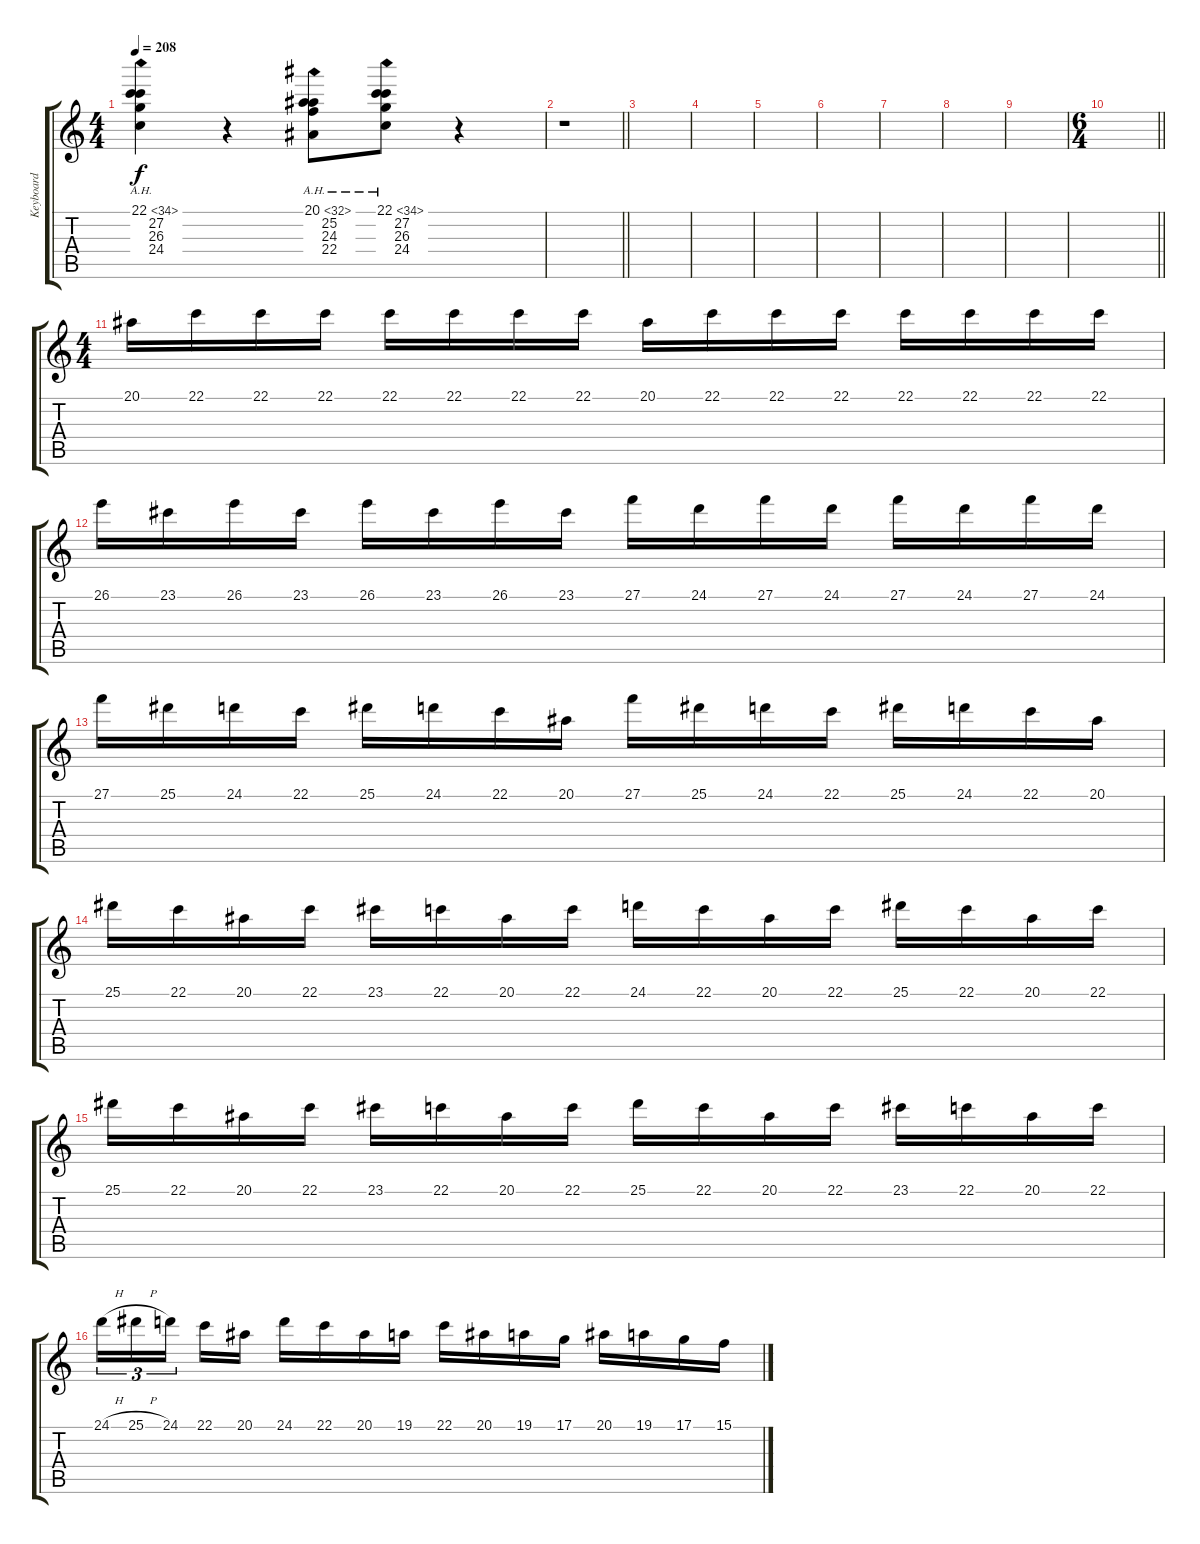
\track ("Keyboard" "Keyboard") {instrument stringensemble1}
\staff {score tabs}
\tuning (D4 A3 F3 C3 G2 C2) {hide}
\ts (4 4)
\tempo 208
\clef g2
\ks c
(22.1{ah 12} 27.2 26.3 24.4).4{dy f volume 10 balance 8 instrument orchestrahit} r.4 (20.1{ah 12} 25.2 24.3 22.4).8 (22.1{ah 12} 27.2 26.3 24.4).8 r.4 |
\barLineRight lightlight
r.1 |
|
|
|
|
|
|
|
\ts (6 4)
\barLineRight lightlight
|
\ts (4 4)
20.1.16{volume 16 balance 8 instrument lead2sawtooth} 22.1.16 22.1.16 22.1.16 22.1.16 22.1.16 22.1.16 22.1.16 20.1.16 22.1.16 22.1.16 22.1.16 22.1.16 22.1.16 22.1.16 22.1.16 |
26.1.16 23.1.16 26.1.16 23.1.16 26.1.16 23.1.16 26.1.16 23.1.16 27.1.16 24.1.16 27.1.16 24.1.16 27.1.16 24.1.16 27.1.16 24.1.16 |
27.1.16 25.1.16 24.1.16 22.1.16 25.1.16 24.1.16 22.1.16 20.1.16 27.1.16 25.1.16 24.1.16 22.1.16 25.1.16 24.1.16 22.1.16 20.1.16 |
25.1.16 22.1.16 20.1.16 22.1.16 23.1.16 22.1.16 20.1.16 22.1.16 24.1.16 22.1.16 20.1.16 22.1.16 25.1.16 22.1.16 20.1.16 22.1.16 |
25.1.16 22.1.16 20.1.16 22.1.16 23.1.16 22.1.16 20.1.16 22.1.16 25.1.16 22.1.16 20.1.16 22.1.16 23.1.16 22.1.16 20.1.16 22.1.16 |
24.1{h}.16{tu (3 2)} 25.1{h}.16{tu (3 2)} 24.1.16{tu (3 2)} 22.1.16 20.1.16 24.1.16 22.1.16 20.1.16 19.1.16 22.1.16 20.1.16 19.1.16 17.1.16 20.1.16 19.1.16 17.1.16 15.1.16
